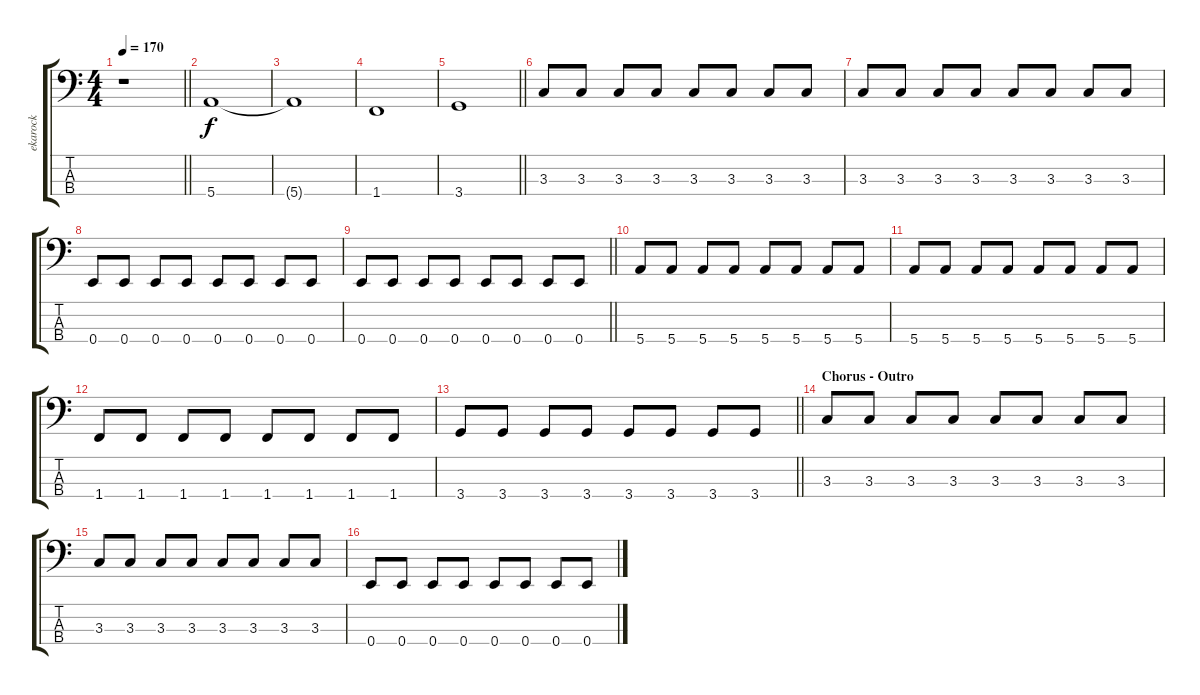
\track ("ekarock" "ekarock") {instrument electricbassfinger}
\staff {score tabs}
\tuning (G2 D2 A1 E1) {hide}
\ts (4 4)
\tempo 170
\clef f4
\barLineRight lightlight
\ks c
r.1{dy f} |
5.4.1 |
5.4{t}.1 |
1.4.1 |
\barLineRight lightlight
3.4.1 |
3.3.8 3.3.8 3.3.8 3.3.8 3.3.8 3.3.8 3.3.8 3.3.8 |
3.3.8 3.3.8 3.3.8 3.3.8 3.3.8 3.3.8 3.3.8 3.3.8 |
0.4.8 0.4.8 0.4.8 0.4.8 0.4.8 0.4.8 0.4.8 0.4.8 |
\barLineRight lightlight
0.4.8 0.4.8 0.4.8 0.4.8 0.4.8 0.4.8 0.4.8 0.4.8 |
5.4.8 5.4.8 5.4.8 5.4.8 5.4.8 5.4.8 5.4.8 5.4.8 |
5.4.8 5.4.8 5.4.8 5.4.8 5.4.8 5.4.8 5.4.8 5.4.8 |
1.4.8 1.4.8 1.4.8 1.4.8 1.4.8 1.4.8 1.4.8 1.4.8 |
\barLineRight lightlight
3.4.8 3.4.8 3.4.8 3.4.8 3.4.8 3.4.8 3.4.8 3.4.8 |
\section ("" "Chorus - Outro")
3.3.8 3.3.8 3.3.8 3.3.8 3.3.8 3.3.8 3.3.8 3.3.8 |
3.3.8 3.3.8 3.3.8 3.3.8 3.3.8 3.3.8 3.3.8 3.3.8 |
0.4.8 0.4.8 0.4.8 0.4.8 0.4.8 0.4.8 0.4.8 0.4.8
